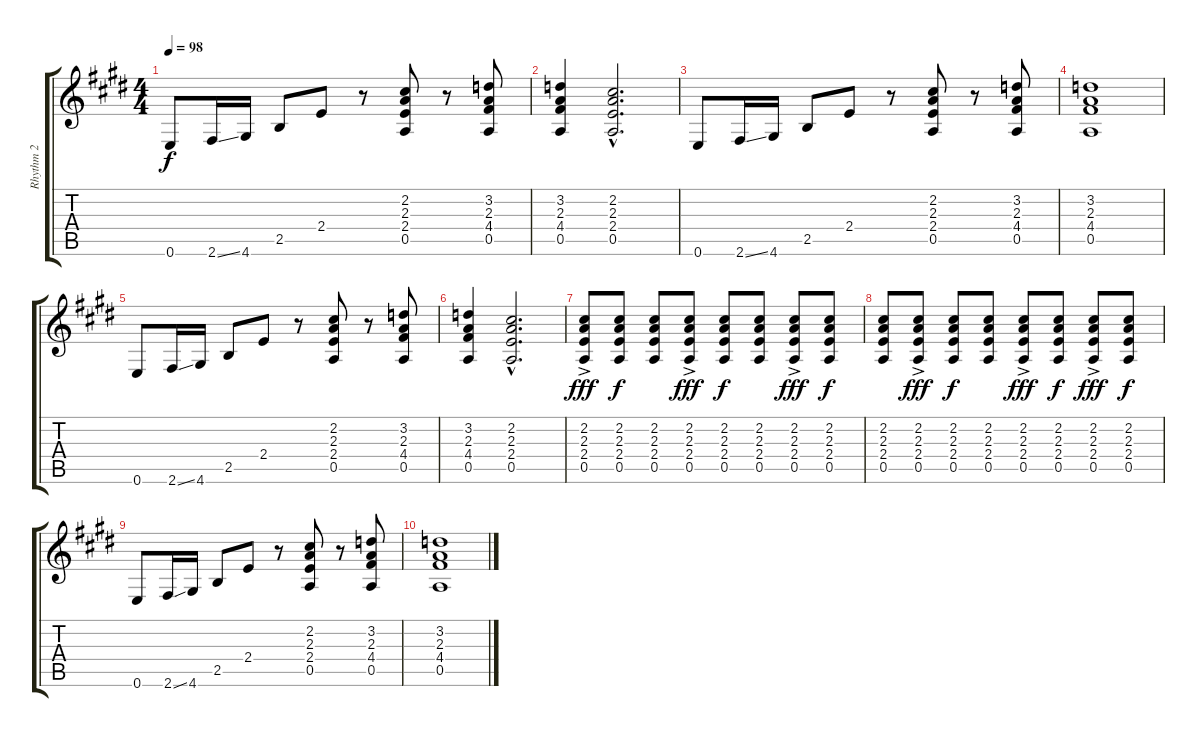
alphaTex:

\track ("Rhythm 2" "Rhythm 2") {instrument acousticguitarnylon}
\staff {score tabs}
\tuning (E4 B3 G3 D3 A2 E2) {hide}
\ts (4 4)
\tempo 98
\clef g2
\ks e
0.6.8{dy f} 2.6{ss}.16 4.6.16 2.5.8 2.4.8 r.8 (2.2 2.3 2.4 0.5).8 r.8 (3.2 2.3 4.4 0.5).8 |
(3.2 2.3 4.4 0.5).4 (2.2{hac} 2.3{hac} 2.4{hac} 0.5{hac}).2{d} |
0.6.8 2.6{ss}.16 4.6.16 2.5.8 2.4.8 r.8 (2.2 2.3 2.4 0.5).8 r.8 (3.2 2.3 4.4 0.5).8 |
(3.2 2.3 4.4 0.5).1 |
0.6.8 2.6{ss}.16 4.6.16 2.5.8 2.4.8 r.8 (2.2 2.3 2.4 0.5).8 r.8 (3.2 2.3 4.4 0.5).8 |
(3.2 2.3 4.4 0.5).4 (2.2{hac} 2.3{hac} 2.4{hac} 0.5{hac}).2{d} |
(2.2 2.3 2.4 0.5{ac}).8{dy fff} (2.2 2.3 2.4 0.5).8{dy f} (2.2 2.3 2.4 0.5).8 (2.2 2.3 2.4 0.5{ac}).8{dy fff} (2.2 2.3 2.4 0.5).8{dy f} (2.2 2.3 2.4 0.5).8 (2.2 2.3 2.4 0.5{ac}).8{dy fff} (2.2 2.3 2.4 0.5).8{dy f} |
(2.2 2.3 2.4 0.5).8 (2.2{ac} 2.3 2.4 0.5).8{dy fff} (2.2 2.3 2.4 0.5).8{dy f} (2.2 2.3 2.4 0.5).8 (2.2{ac} 2.3 2.4 0.5).8{dy fff} (2.2 2.3 2.4 0.5).8{dy f} (2.2{ac} 2.3 2.4 0.5).8{dy fff} (2.2 2.3 2.4 0.5).8{dy f} |
0.6.8 2.6{ss}.16 4.6.16 2.5.8 2.4.8 r.8 (2.2 2.3 2.4 0.5).8 r.8 (3.2 2.3 4.4 0.5).8 |
(3.2 2.3 4.4 0.5).1
